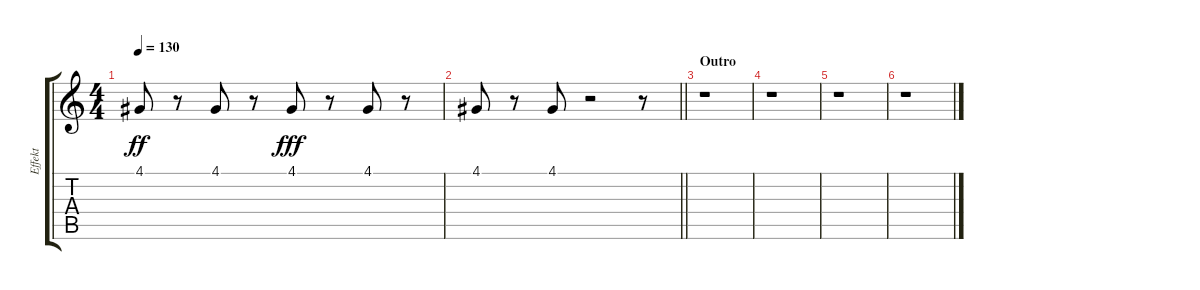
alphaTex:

\track ("Effekt" "Effekt") {instrument fx4atmosphere}
\staff {score tabs}
\tuning (E4 B3 G3 D3 A2 E2) {hide}
\ts (4 4)
\tempo 130
\clef g2
\ks c
4.1.8{dy ff} r.8 4.1.8 r.8 4.1.8{dy fff} r.8 4.1.8 r.8 |
\barLineRight lightlight
4.1.8 r.8 4.1.8 r.2 r.8 |
\section ("" "Outro")
r.1 |
r.1 |
r.1 |
r.1
